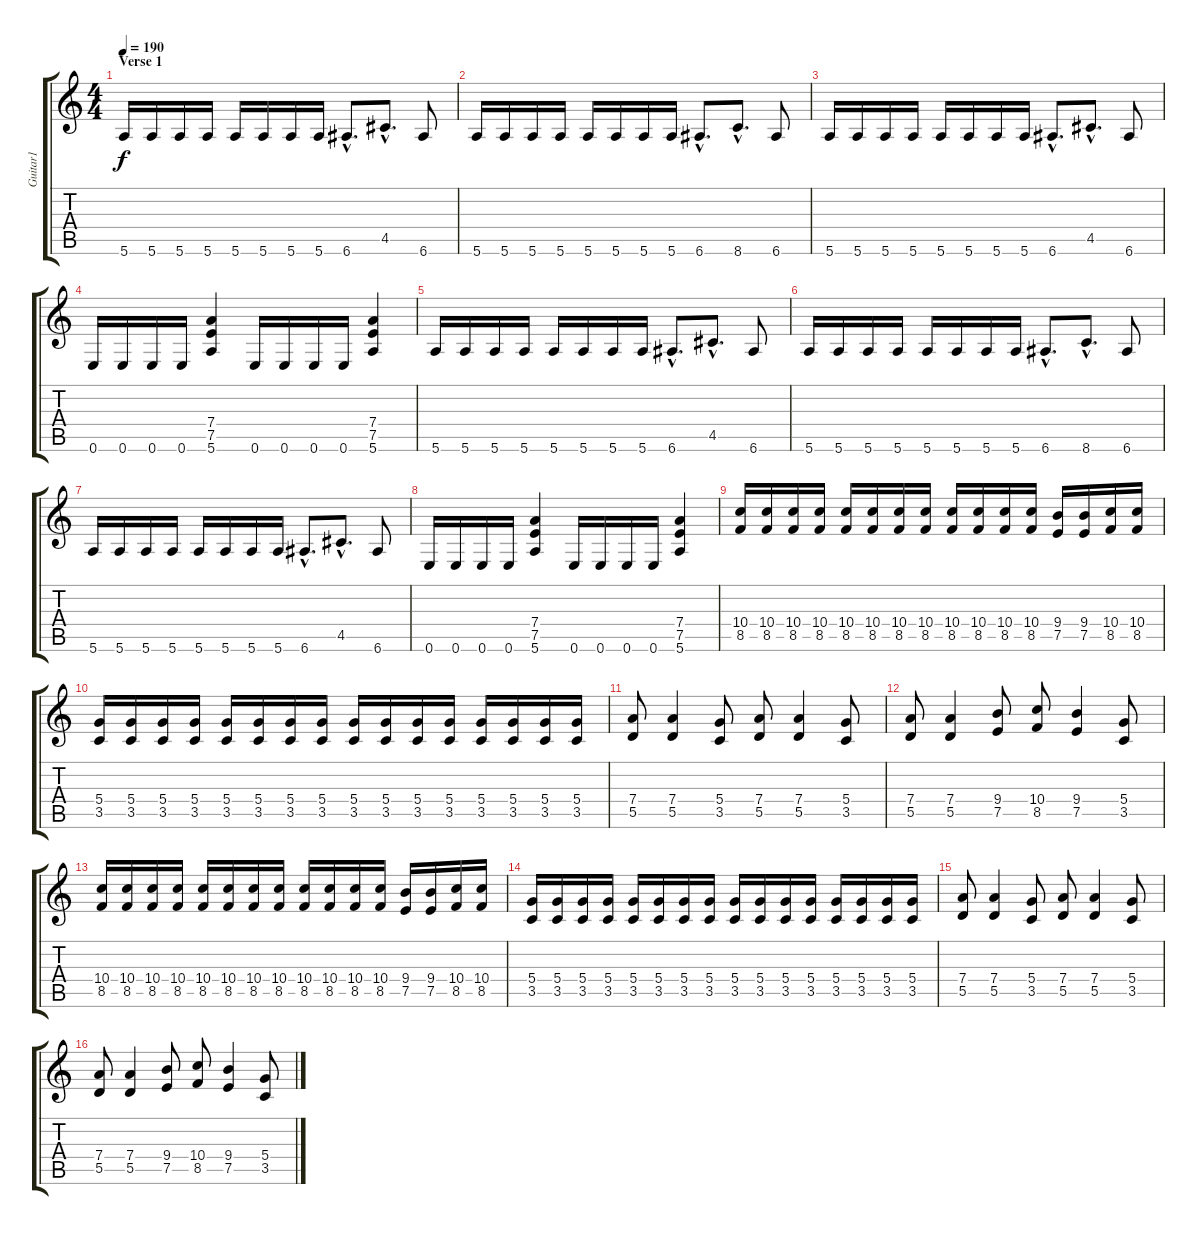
\track ("Guitar1" "Guitar1") {instrument distortionguitar}
\staff {score tabs}
\tuning (E4 B3 G3 D3 A2 E2) {hide}
\ts (4 4)
\section ("" "Verse 1")
\tempo 190
\clef g2
\ks c
5.6.16{dy f} 5.6.16 5.6.16 5.6.16 5.6.16 5.6.16 5.6.16 5.6.16 6.6{hac}.8{d} 4.5{hac}.8{d} 6.6.8 |
5.6.16 5.6.16 5.6.16 5.6.16 5.6.16 5.6.16 5.6.16 5.6.16 6.6{hac}.8{d} 8.6{hac}.8{d} 6.6.8 |
5.6.16 5.6.16 5.6.16 5.6.16 5.6.16 5.6.16 5.6.16 5.6.16 6.6{hac}.8{d} 4.5{hac}.8{d} 6.6.8 |
0.6.16 0.6.16 0.6.16 0.6.16 (7.4 7.5 5.6).4 0.6.16 0.6.16 0.6.16 0.6.16 (7.4 7.5 5.6).4 |
5.6.16 5.6.16 5.6.16 5.6.16 5.6.16 5.6.16 5.6.16 5.6.16 6.6{hac}.8{d} 4.5{hac}.8{d} 6.6.8 |
5.6.16 5.6.16 5.6.16 5.6.16 5.6.16 5.6.16 5.6.16 5.6.16 6.6{hac}.8{d} 8.6{hac}.8{d} 6.6.8 |
5.6.16 5.6.16 5.6.16 5.6.16 5.6.16 5.6.16 5.6.16 5.6.16 6.6{hac}.8{d} 4.5{hac}.8{d} 6.6.8 |
0.6.16 0.6.16 0.6.16 0.6.16 (7.4 7.5 5.6).4 0.6.16 0.6.16 0.6.16 0.6.16 (7.4 7.5 5.6).4 |
(10.4 8.5).16 (10.4 8.5).16 (10.4 8.5).16 (10.4 8.5).16 (10.4 8.5).16 (10.4 8.5).16 (10.4 8.5).16 (10.4 8.5).16 (10.4 8.5).16 (10.4 8.5).16 (10.4 8.5).16 (10.4 8.5).16 (9.4 7.5).16 (9.4 7.5).16 (10.4 8.5).16 (10.4 8.5).16 |
(5.4 3.5).16 (5.4 3.5).16 (5.4 3.5).16 (5.4 3.5).16 (5.4 3.5).16 (5.4 3.5).16 (5.4 3.5).16 (5.4 3.5).16 (5.4 3.5).16 (5.4 3.5).16 (5.4 3.5).16 (5.4 3.5).16 (5.4 3.5).16 (5.4 3.5).16 (5.4 3.5).16 (5.4 3.5).16 |
(7.4 5.5).8 (7.4 5.5).4 (5.4 3.5).8 (7.4 5.5).8 (7.4 5.5).4 (5.4 3.5).8 |
(7.4 5.5).8 (7.4 5.5).4 (9.4 7.5).8 (10.4 8.5).8 (9.4 7.5).4 (5.4 3.5).8 |
(10.4 8.5).16 (10.4 8.5).16 (10.4 8.5).16 (10.4 8.5).16 (10.4 8.5).16 (10.4 8.5).16 (10.4 8.5).16 (10.4 8.5).16 (10.4 8.5).16 (10.4 8.5).16 (10.4 8.5).16 (10.4 8.5).16 (9.4 7.5).16 (9.4 7.5).16 (10.4 8.5).16 (10.4 8.5).16 |
(5.4 3.5).16 (5.4 3.5).16 (5.4 3.5).16 (5.4 3.5).16 (5.4 3.5).16 (5.4 3.5).16 (5.4 3.5).16 (5.4 3.5).16 (5.4 3.5).16 (5.4 3.5).16 (5.4 3.5).16 (5.4 3.5).16 (5.4 3.5).16 (5.4 3.5).16 (5.4 3.5).16 (5.4 3.5).16 |
(7.4 5.5).8 (7.4 5.5).4 (5.4 3.5).8 (7.4 5.5).8 (7.4 5.5).4 (5.4 3.5).8 |
(7.4 5.5).8 (7.4 5.5).4 (9.4 7.5).8 (10.4 8.5).8 (9.4 7.5).4 (5.4 3.5).8
